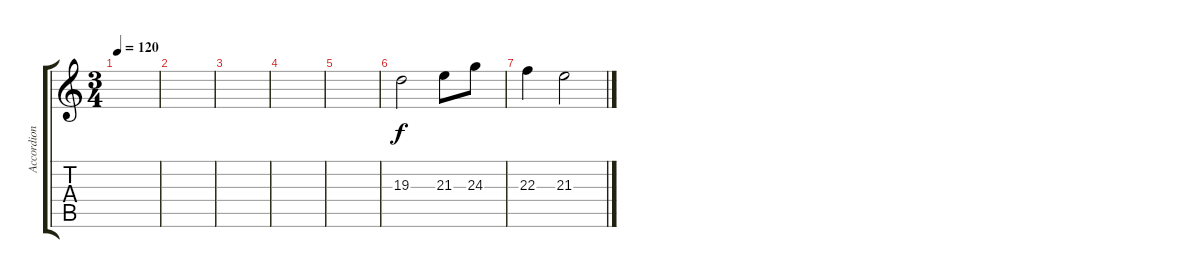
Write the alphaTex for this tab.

\track ("Accordion" "Accordion") {instrument tangoaccordion}
\staff {score tabs}
\tuning (E4 B3 G3 D3 A2 E2) {hide}
\ts (3 4)
\tempo 120
\clef g2
\ks c
|
|
|
|
|
19.3.2 21.3.8 24.3.8 |
22.3.4 21.3.2
